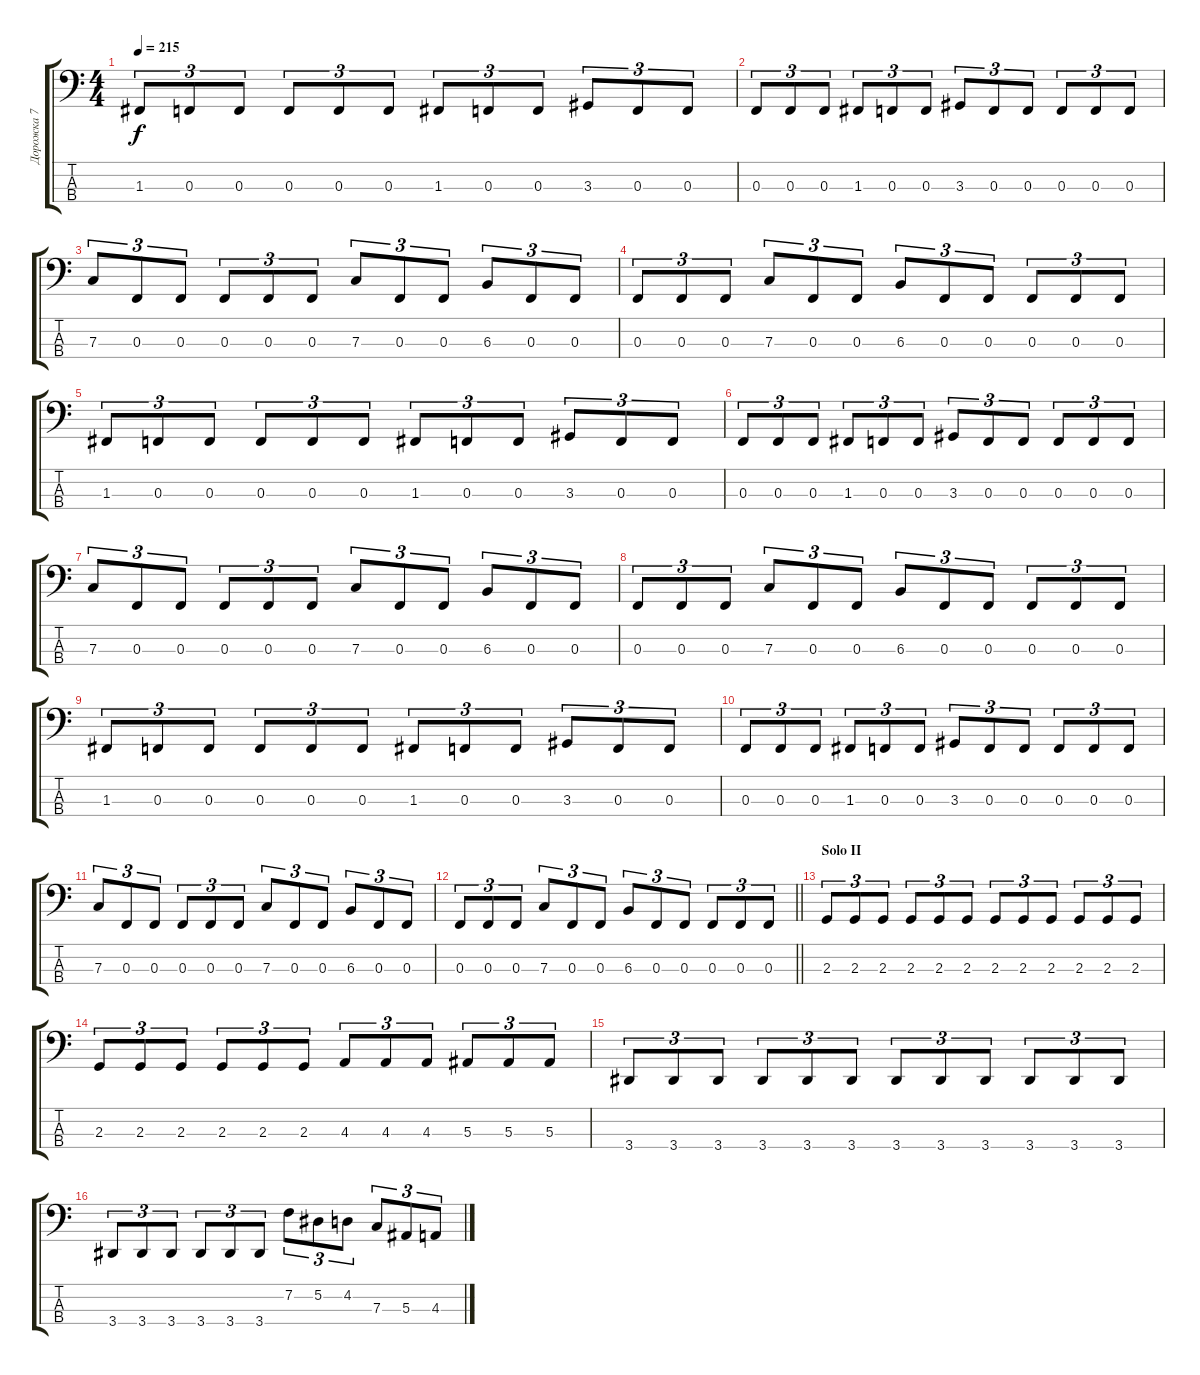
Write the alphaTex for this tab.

\track ("Дорожка 7" "Дорожка 7") {instrument electricbassfinger}
\staff {score tabs}
\tuning (Eb2 Bb1 F1 C1) {hide}
\ts (4 4)
\tempo 215
\clef f4
\ks c
1.3.8{tu (3 2) dy f} 0.3.8{tu (3 2)} 0.3.8{tu (3 2)} 0.3.8{tu (3 2)} 0.3.8{tu (3 2)} 0.3.8{tu (3 2)} 1.3.8{tu (3 2)} 0.3.8{tu (3 2)} 0.3.8{tu (3 2)} 3.3.8{tu (3 2)} 0.3.8{tu (3 2)} 0.3.8{tu (3 2)} |
0.3.8{tu (3 2)} 0.3.8{tu (3 2)} 0.3.8{tu (3 2)} 1.3.8{tu (3 2)} 0.3.8{tu (3 2)} 0.3.8{tu (3 2)} 3.3.8{tu (3 2)} 0.3.8{tu (3 2)} 0.3.8{tu (3 2)} 0.3.8{tu (3 2)} 0.3.8{tu (3 2)} 0.3.8{tu (3 2)} |
7.3.8{tu (3 2)} 0.3.8{tu (3 2)} 0.3.8{tu (3 2)} 0.3.8{tu (3 2)} 0.3.8{tu (3 2)} 0.3.8{tu (3 2)} 7.3.8{tu (3 2)} 0.3.8{tu (3 2)} 0.3.8{tu (3 2)} 6.3.8{tu (3 2)} 0.3.8{tu (3 2)} 0.3.8{tu (3 2)} |
0.3.8{tu (3 2)} 0.3.8{tu (3 2)} 0.3.8{tu (3 2)} 7.3.8{tu (3 2)} 0.3.8{tu (3 2)} 0.3.8{tu (3 2)} 6.3.8{tu (3 2)} 0.3.8{tu (3 2)} 0.3.8{tu (3 2)} 0.3.8{tu (3 2)} 0.3.8{tu (3 2)} 0.3.8{tu (3 2)} |
1.3.8{tu (3 2)} 0.3.8{tu (3 2)} 0.3.8{tu (3 2)} 0.3.8{tu (3 2)} 0.3.8{tu (3 2)} 0.3.8{tu (3 2)} 1.3.8{tu (3 2)} 0.3.8{tu (3 2)} 0.3.8{tu (3 2)} 3.3.8{tu (3 2)} 0.3.8{tu (3 2)} 0.3.8{tu (3 2)} |
0.3.8{tu (3 2)} 0.3.8{tu (3 2)} 0.3.8{tu (3 2)} 1.3.8{tu (3 2)} 0.3.8{tu (3 2)} 0.3.8{tu (3 2)} 3.3.8{tu (3 2)} 0.3.8{tu (3 2)} 0.3.8{tu (3 2)} 0.3.8{tu (3 2)} 0.3.8{tu (3 2)} 0.3.8{tu (3 2)} |
7.3.8{tu (3 2)} 0.3.8{tu (3 2)} 0.3.8{tu (3 2)} 0.3.8{tu (3 2)} 0.3.8{tu (3 2)} 0.3.8{tu (3 2)} 7.3.8{tu (3 2)} 0.3.8{tu (3 2)} 0.3.8{tu (3 2)} 6.3.8{tu (3 2)} 0.3.8{tu (3 2)} 0.3.8{tu (3 2)} |
0.3.8{tu (3 2)} 0.3.8{tu (3 2)} 0.3.8{tu (3 2)} 7.3.8{tu (3 2)} 0.3.8{tu (3 2)} 0.3.8{tu (3 2)} 6.3.8{tu (3 2)} 0.3.8{tu (3 2)} 0.3.8{tu (3 2)} 0.3.8{tu (3 2)} 0.3.8{tu (3 2)} 0.3.8{tu (3 2)} |
1.3.8{tu (3 2)} 0.3.8{tu (3 2)} 0.3.8{tu (3 2)} 0.3.8{tu (3 2)} 0.3.8{tu (3 2)} 0.3.8{tu (3 2)} 1.3.8{tu (3 2)} 0.3.8{tu (3 2)} 0.3.8{tu (3 2)} 3.3.8{tu (3 2)} 0.3.8{tu (3 2)} 0.3.8{tu (3 2)} |
0.3.8{tu (3 2)} 0.3.8{tu (3 2)} 0.3.8{tu (3 2)} 1.3.8{tu (3 2)} 0.3.8{tu (3 2)} 0.3.8{tu (3 2)} 3.3.8{tu (3 2)} 0.3.8{tu (3 2)} 0.3.8{tu (3 2)} 0.3.8{tu (3 2)} 0.3.8{tu (3 2)} 0.3.8{tu (3 2)} |
7.3.8{tu (3 2)} 0.3.8{tu (3 2)} 0.3.8{tu (3 2)} 0.3.8{tu (3 2)} 0.3.8{tu (3 2)} 0.3.8{tu (3 2)} 7.3.8{tu (3 2)} 0.3.8{tu (3 2)} 0.3.8{tu (3 2)} 6.3.8{tu (3 2)} 0.3.8{tu (3 2)} 0.3.8{tu (3 2)} |
\barLineRight lightlight
0.3.8{tu (3 2)} 0.3.8{tu (3 2)} 0.3.8{tu (3 2)} 7.3.8{tu (3 2)} 0.3.8{tu (3 2)} 0.3.8{tu (3 2)} 6.3.8{tu (3 2)} 0.3.8{tu (3 2)} 0.3.8{tu (3 2)} 0.3.8{tu (3 2)} 0.3.8{tu (3 2)} 0.3.8{tu (3 2)} |
\section ("" "Solo II")
2.3.8{tu (3 2)} 2.3.8{tu (3 2)} 2.3.8{tu (3 2)} 2.3.8{tu (3 2)} 2.3.8{tu (3 2)} 2.3.8{tu (3 2)} 2.3.8{tu (3 2)} 2.3.8{tu (3 2)} 2.3.8{tu (3 2)} 2.3.8{tu (3 2)} 2.3.8{tu (3 2)} 2.3.8{tu (3 2)} |
2.3.8{tu (3 2)} 2.3.8{tu (3 2)} 2.3.8{tu (3 2)} 2.3.8{tu (3 2)} 2.3.8{tu (3 2)} 2.3.8{tu (3 2)} 4.3.8{tu (3 2)} 4.3.8{tu (3 2)} 4.3.8{tu (3 2)} 5.3.8{tu (3 2)} 5.3.8{tu (3 2)} 5.3.8{tu (3 2)} |
3.4.8{tu (3 2)} 3.4.8{tu (3 2)} 3.4.8{tu (3 2)} 3.4.8{tu (3 2)} 3.4.8{tu (3 2)} 3.4.8{tu (3 2)} 3.4.8{tu (3 2)} 3.4.8{tu (3 2)} 3.4.8{tu (3 2)} 3.4.8{tu (3 2)} 3.4.8{tu (3 2)} 3.4.8{tu (3 2)} |
3.4.8{tu (3 2)} 3.4.8{tu (3 2)} 3.4.8{tu (3 2)} 3.4.8{tu (3 2)} 3.4.8{tu (3 2)} 3.4.8{tu (3 2)} 7.2.8{tu (3 2)} 5.2.8{tu (3 2)} 4.2.8{tu (3 2)} 7.3.8{tu (3 2)} 5.3.8{tu (3 2)} 4.3.8{tu (3 2)}
